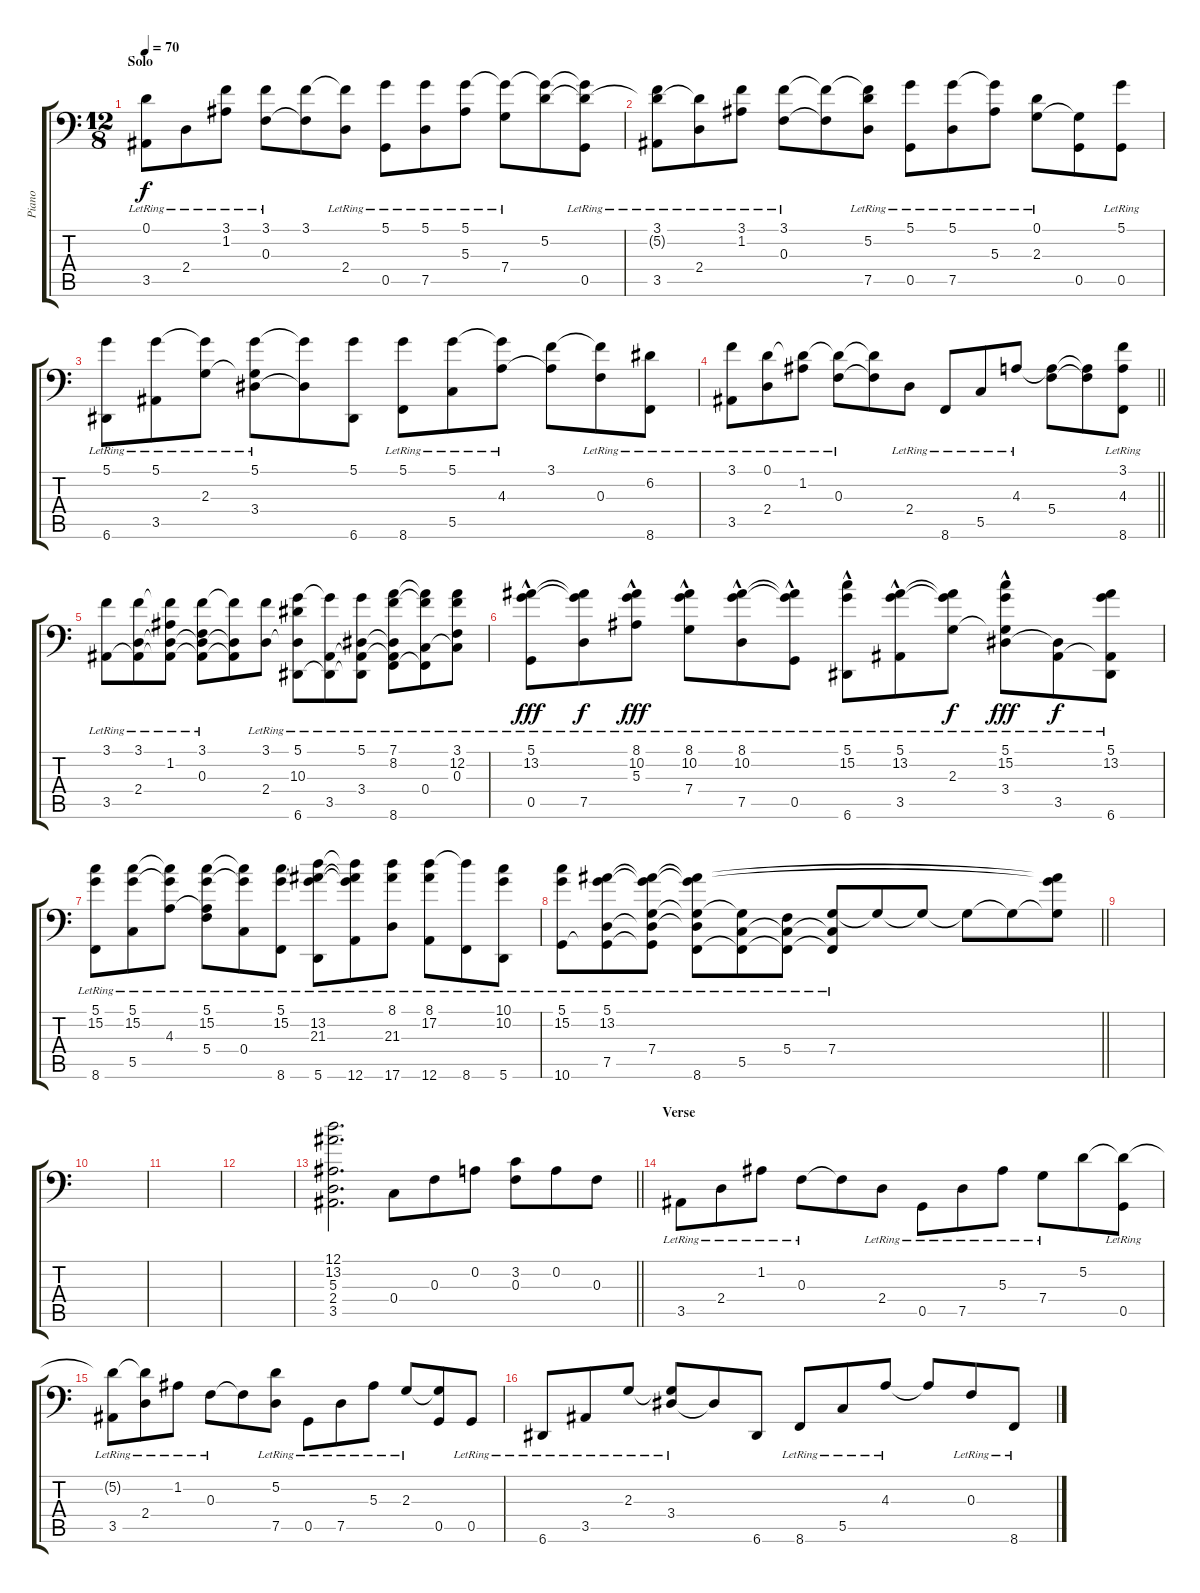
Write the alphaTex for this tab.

\track ("Piano" "Piano") {instrument acousticgrandpiano}
\staff {score tabs}
\tuning (D4 A3 F3 C3 G2 A1) {hide}
\ts (12 8)
\section ("" "Solo")
\tempo 70
\clef f4
\ks c
(0.1 3.5{lr}).8{dy f} 2.4{lr}.8 (3.1 1.2{lr}).8 (3.1 0.3{lr}).8 (3.1 0.3{t}).8 (3.1{t} 2.4{lr}).8 (5.1 0.5{lr}).8 (5.1 7.5{lr}).8 (5.1 5.3{lr}).8 (5.1{t} 7.4{lr}).8 (5.1{t} 5.2).8 (5.1{t} 5.2{t} 0.5{lr}).8 |
(3.1 5.2{t} 3.5{lr}).8 (5.2{t} 2.4{lr}).8 (3.1 1.2{lr}).8 (3.1 0.3{lr}).8 (3.1{t} 0.3{t}).8 (3.1{t} 5.2 7.5{lr}).8 (5.1 0.5{lr}).8 (5.1 7.5{lr}).8 (5.1{t} 5.3{lr}).8 (0.1 2.3{lr}).8 (2.3{t} 0.5).8 (5.1 0.5{lr}).8 |
(5.1 6.6{lr}).8 (5.1 3.5{lr}).8 (5.1{t} 2.3{lr}).8 (5.1 2.3{t} 3.4{lr}).8 (5.1{t} 3.4{t}).8 (5.1 6.6).8 (5.1 8.6{lr}).8 (5.1 5.5{lr}).8 (5.1{t} 4.3{lr}).8 (3.1 4.3{t}).8 (3.1{t} 0.3{lr}).8 (6.2 8.6{lr}).8 |
\barLineRight lightlight
(3.1 3.5{lr}).8 (0.1 2.4{lr}).8 (0.1{t} 1.2{lr}).8 (0.1{t} 0.3{lr}).8 (0.1{t} 0.3{t}).8 2.4{lr}.8 8.6{lr}.8 5.5{lr}.8 4.3{lr}.8 (4.3{t} 5.4).8 (4.3{t} 5.4{t}).8 (3.1 4.3 8.6{lr}).8 |
(3.1{lr} 3.5{lr}).8 (3.1{lr} 2.4{lr} 3.5{t}).8 (3.1{t} 1.2{lr} 2.4{t} 3.5{t}).8 (3.1{lr} 0.3{lr} 2.4{t} 3.5{t}).8 (3.1{t} 2.4{t} 3.5{t}).8 (3.1{lr} 2.4{lr}).8 (5.1{lr} 10.3{lr} 2.4{t} 6.6{lr}).8 (5.1{t} 3.5{lr} 6.6{t}).8 (5.1{lr} 3.4{lr} 3.5{t} 6.6{t}).8 (7.1{lr} 8.2{lr} 3.4{t} 3.5{t} 8.6{lr}).8 (7.1{t} 8.2{t} 0.4{lr} 8.6{t}).8 (3.1{lr} 12.2{lr} 0.3{lr} 0.4{t}).8 |
(5.1{lr} 13.2{hac lr} 0.5{hac lr}).8{dy fff} (5.1{t} 13.2{t} 7.5{lr}).8{dy f} (8.1{lr} 10.2{hac lr} 5.3{lr}).8{dy fff} (8.1{lr} 10.2{hac lr} 7.4{lr}).8 (8.1{lr} 10.2{hac lr} 7.5{lr}).8 (8.1{t} 10.2{t} 0.5{hac lr}).8 (5.1{hac lr} 15.2{hac lr} 6.6{hac lr}).8 (5.1{hac lr} 13.2{hac lr} 3.5{hac lr}).8 (5.1{t} 13.2{t} 2.3{lr}).8{dy f} (5.1{hac lr} 15.2{hac lr} 2.3{t} 3.4{lr}).8{dy fff} (3.4{t} 3.5{lr}).8{dy f} (5.1{lr} 13.2{lr} 3.5{t} 6.6{lr}).8 |
(5.1 15.2 8.6{lr}).8 (5.1 15.2 5.5{lr}).8 (5.1{t} 15.2{t} 4.3{lr}).8 (5.1 15.2 4.3{t} 5.4{lr}).8 (5.1{t} 15.2{t} 0.4{lr}).8 (5.1 15.2 8.6{lr}).8 (5.1{t} 13.2{lr} 21.3{lr} 5.6{lr}).8 (5.1{t} 13.2{t} 21.3{t} 12.6{lr}).8 (8.1{lr} 21.3{lr} 17.6{lr}).8 (8.1{lr} 17.2{lr} 12.6{lr}).8 (17.2{t} 8.6{lr}).8 (10.1{lr} 10.2{lr} 5.6{lr}).8 |
\barLineRight lightlight
(5.1{lr} 15.2{lr} 10.6{lr}).8 (5.1{lr} 13.2{lr} 7.5{lr} 10.6{t}).8 (5.1{t} 13.2{t} 7.4{lr} 7.5{t} 10.6{t}).8 (5.1{t} 13.2{t} 7.4{t} 7.5{t} 8.6{lr}).8 (7.4{t} 5.5{lr} 8.6{t}).8 (5.4{lr} 5.5{t} 8.6{t}).8 (7.4{lr} 5.5{t} 8.6{t}).8 7.4{t}.8 7.4{t}.8 7.4{t}.8 7.4{t}.8 (5.1{t} 13.2{t} 7.4{t}).8 |
|
|
|
|
\barLineRight lightlight
(12.1 13.2 5.3 2.4 3.5).2{d} 0.4.8 0.3.8 0.2.8 (3.2 0.3).8 0.2.8 0.3.8 |
\section ("" "Verse")
3.5{lr}.8 2.4{lr}.8 1.2{lr}.8 0.3{lr}.8 0.3{t}.8 2.4{lr}.8 0.5{lr}.8 7.5{lr}.8 5.3{lr}.8 7.4{lr}.8 5.2.8 (5.2{t} 0.5{lr}).8 |
(5.2{t} 3.5{lr}).8 (5.2{t} 2.4{lr}).8 1.2{lr}.8 0.3{lr}.8 0.3{t}.8 (5.2 7.5{lr}).8 0.5{lr}.8 7.5{lr}.8 5.3{lr}.8 2.3{lr}.8 (2.3{t} 0.5).8 0.5{lr}.8 |
6.6{lr}.8 3.5{lr}.8 2.3{lr}.8 (2.3{t} 3.4{lr}).8 3.4{t}.8 6.6.8 8.6{lr}.8 5.5{lr}.8 4.3{lr}.8 4.3{t}.8 0.3{lr}.8 8.6{lr}.8
